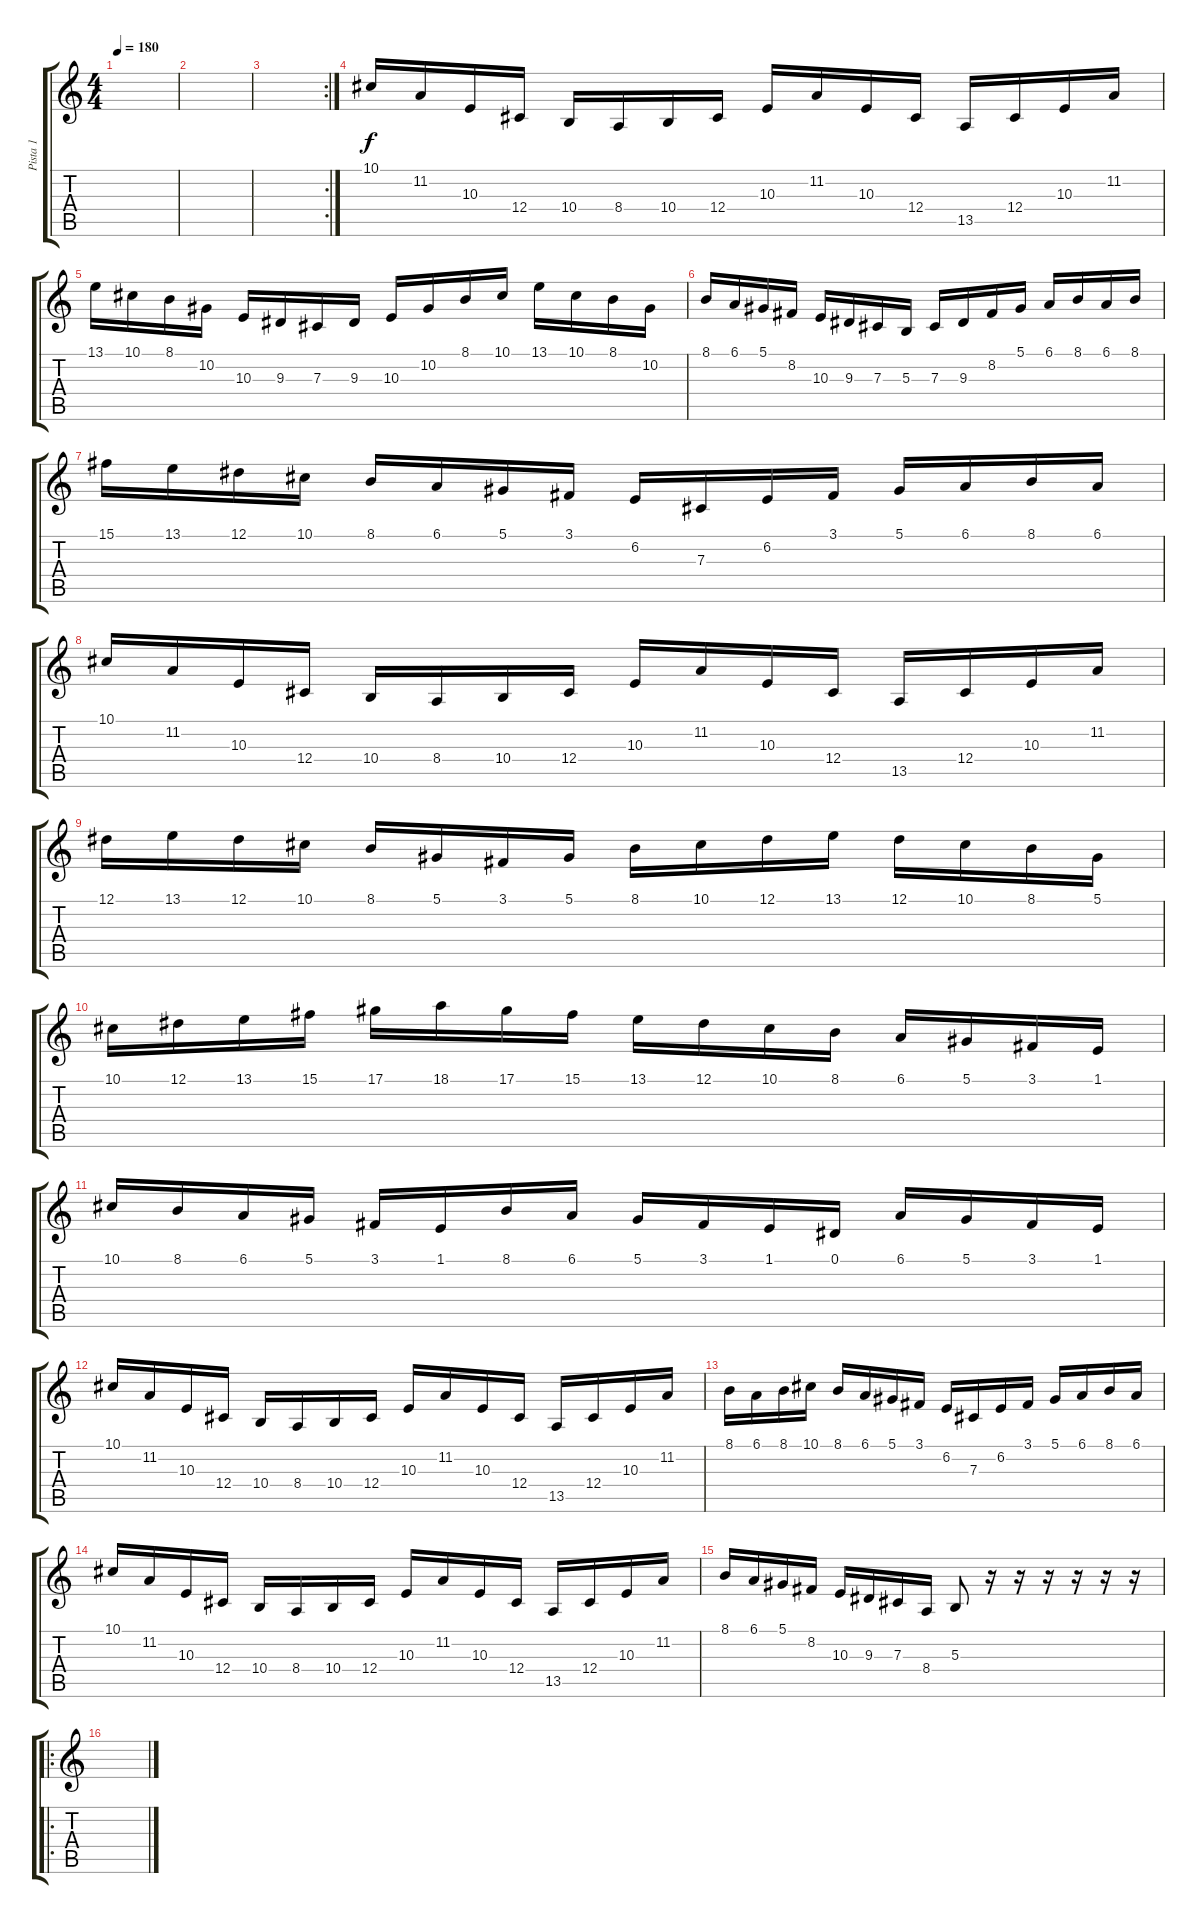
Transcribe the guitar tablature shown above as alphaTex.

\track ("Pista 1" "Pista 1") {instrument acousticgrandpiano}
\staff {score tabs}
\tuning (Eb4 Bb3 Gb3 Db3 Ab2 Eb2) {hide}
\ts (4 4)
\tempo 180
\clef g2
\ks c
|
|
\rc 2
|
10.1.16 11.2.16 10.3.16 12.4.16 10.4.16 8.4.16 10.4.16 12.4.16 10.3.16 11.2.16 10.3.16 12.4.16 13.5.16 12.4.16 10.3.16 11.2.16 |
13.1.16 10.1.16 8.1.16 10.2.16 10.3.16 9.3.16 7.3.16 9.3.16 10.3.16 10.2.16 8.1.16 10.1.16 13.1.16 10.1.16 8.1.16 10.2.16 |
8.1.16 6.1.16 5.1.16 8.2.16 10.3.16 9.3.16 7.3.16 5.3.16 7.3.16 9.3.16 8.2.16 5.1.16 6.1.16 8.1.16 6.1.16 8.1.16 |
15.1.16 13.1.16 12.1.16 10.1.16 8.1.16 6.1.16 5.1.16 3.1.16 6.2.16 7.3.16 6.2.16 3.1.16 5.1.16 6.1.16 8.1.16 6.1.16 |
10.1.16 11.2.16 10.3.16 12.4.16 10.4.16 8.4.16 10.4.16 12.4.16 10.3.16 11.2.16 10.3.16 12.4.16 13.5.16 12.4.16 10.3.16 11.2.16 |
12.1.16 13.1.16 12.1.16 10.1.16 8.1.16 5.1.16 3.1.16 5.1.16 8.1.16 10.1.16 12.1.16 13.1.16 12.1.16 10.1.16 8.1.16 5.1.16 |
10.1.16 12.1.16 13.1.16 15.1.16 17.1.16 18.1.16 17.1.16 15.1.16 13.1.16 12.1.16 10.1.16 8.1.16 6.1.16 5.1.16 3.1.16 1.1.16 |
10.1.16 8.1.16 6.1.16 5.1.16 3.1.16 1.1.16 8.1.16 6.1.16 5.1.16 3.1.16 1.1.16 0.1.16 6.1.16 5.1.16 3.1.16 1.1.16 |
10.1.16 11.2.16 10.3.16 12.4.16 10.4.16 8.4.16 10.4.16 12.4.16 10.3.16 11.2.16 10.3.16 12.4.16 13.5.16 12.4.16 10.3.16 11.2.16 |
8.1.16 6.1.16 8.1.16 10.1.16 8.1.16 6.1.16 5.1.16 3.1.16 6.2.16 7.3.16 6.2.16 3.1.16 5.1.16 6.1.16 8.1.16 6.1.16 |
10.1.16 11.2.16 10.3.16 12.4.16 10.4.16 8.4.16 10.4.16 12.4.16 10.3.16 11.2.16 10.3.16 12.4.16 13.5.16 12.4.16 10.3.16 11.2.16 |
8.1.16 6.1.16 5.1.16 8.2.16 10.3.16 9.3.16 7.3.16 8.4.16 5.3.8 r.16 r.16 r.16 r.16 r.16 r.16 |
\ro
